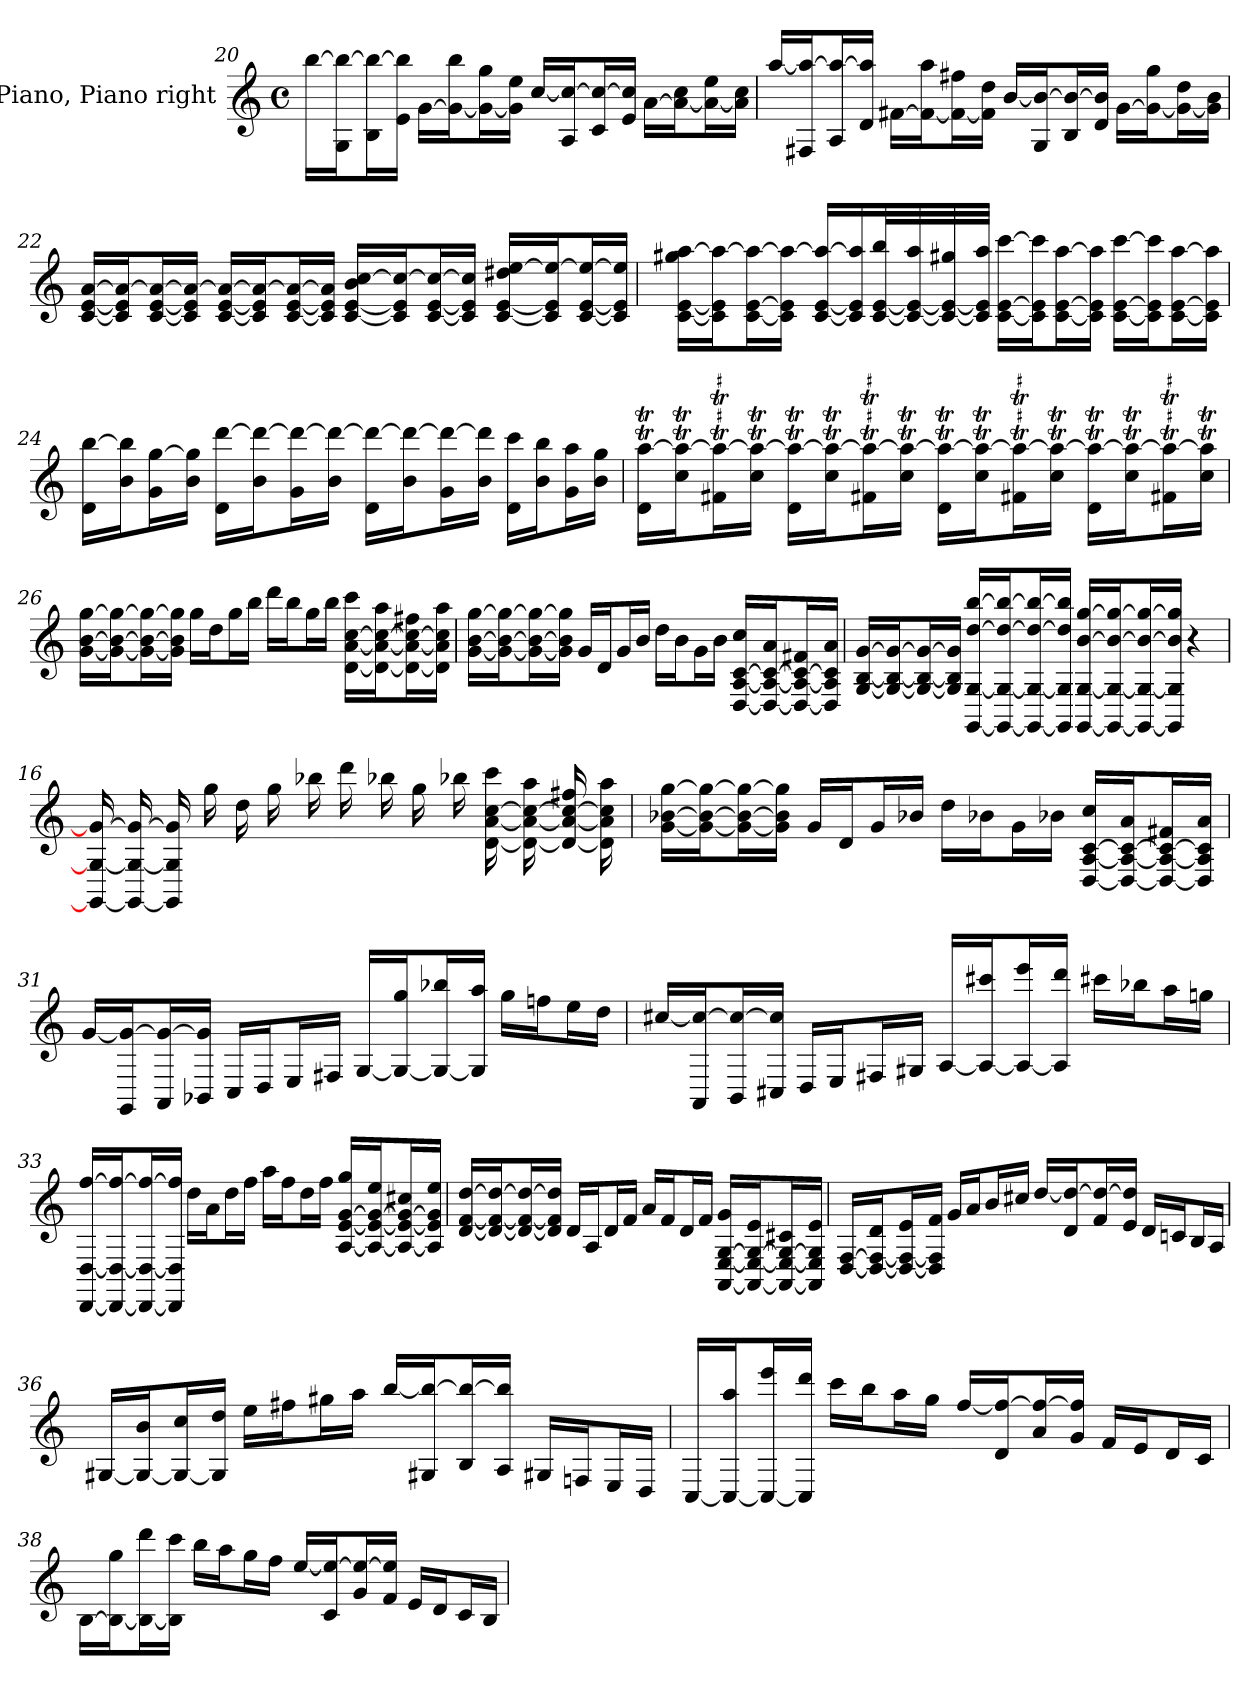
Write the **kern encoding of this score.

**kern
*part1
*staff1
*I"Piano, Piano right
*I'Pno
*clefG2
*k[]
*M4/4
*met(c)
=20
[16bbLL
16G 16bb_J
16B 16bb_L
16e 16bb]JJ
[16gLL
16g_ 16bbJ
16g_ 16ggL
16g] 16eeJJ
[16ccLL
16A 16cc_J
16c 16cc_L
16e 16cc]JJ
[16aLL
16a_ 16ccJ
16a_ 16eeL
16a] 16ccJJ
=21
[16aaLL
16F#X 16aa_J
16A 16aa_L
16d 16aa]JJ
[16f#XLL
16f#_ 16aaJ
16f#_ 16ff#XL
16f#] 16ddJJ
[16bLL
16G 16b_J
16B 16b_L
16d 16b]JJ
[16gLL
16g_ 16ggJ
16g_ 16ddL
16g] 16bJJ
=22
[16c [16e [16aLL
16c] 16e] 16a_J
[16c [16e 16a_L
16c] 16e] 16a_JJ
[16c [16e 16a_LL
16c] 16e] 16a_J
[16c [16e 16a_L
16c] 16e] 16a]JJ
[16c [16e 16b [16ccLL
16c] 16e] 16cc_J
[16c [16e 16cc_L
16c] 16e] 16cc]JJ
[16c [16e 16dd#X [16eeLL
16c] 16e] 16ee_J
[16c [16e 16ee_L
16c] 16e] 16ee]JJ
=23
[16c [16e 16gg#X [16aaLL
16c] 16e] 16aa_J
[16c [16e 16aa_L
16c] 16e] 16aa_JJ
[16c [16e 16aa_LL
16c] 16e] 16aa]
[32c [32e 32bbL
32c_ 32e_ 32aa
32c_ 32e_ 32gg#X
32c] 32e] 32aaJJJ
[16c [16e [16cccLL
16c] 16e] 16ccc]J
[16c [16e [16aaL
16c] 16e] 16aa]JJ
[16c [16e [16cccLL
16c] 16e] 16ccc]J
[16c [16e [16aaL
16c] 16e] 16aa]JJ
=24
16d [16bbLL
16b 16bb]J
16g [16ggL
16b 16gg]JJ
16d [16dddLL
16b 16ddd_J
16g 16ddd_L
16b 16ddd_JJ
16d 16ddd_LL
16b 16ddd_J
16g 16ddd_L
16b 16ddd]JJ
16d 16cccLL
16b 16bbJ
16g 16aaL
16b 16ggJJ
=25
16dT [16aaTLL
16ccT 16aa_TJ
16f#XT 16aa_TL
16ccT 16aa_TJJ
16dT 16aa_TLL
16ccT 16aa_TJ
16f#XT 16aa_TL
16ccT 16aa_TJJ
16dT 16aa_TLL
16ccT 16aa_TJ
16f#XT 16aa_TL
16ccT 16aa_TJJ
16dT 16aa_TLL
16ccT 16aa_TJ
16f#XT 16aa_TL
16ccT 16aa]TJJ
=26
[16g [16b [16ggLL
16g_ 16b_ 16gg_J
16g_ 16b_ 16gg_L
16g] 16b] 16gg]JJ
16ggLL
16ddJ
16ggL
16bbJJ
16dddLL
16bbJ
16ggL
16bbJJ
[16d [16a [16cc 16cccLL
16d_ 16a_ 16cc_ 16aaJ
16d_ 16a_ 16cc_ 16ff#XL
16d] 16a] 16cc] 16aaJJ
=27
[16g [16b [16ggLL
16g_ 16b_ 16gg_J
16g_ 16b_ 16gg_L
16g] 16b] 16gg]JJ
16gLL
16dJ
16gL
16bJJ
16ddLL
16bJ
16gL
16bJJ
[16D [16A [16c 16ccLL
16D_ 16A_ 16c_ 16aJ
16D_ 16A_ 16c_ 16f#XL
16D] 16A] 16c] 16aJJ
=28
[16G [16B [16gLL
16G_ 16B_ 16g_J
16G_ 16B_ 16g_L
16G] 16B] 16g]JJ
[16GG [16G [16dd [16bbLL
16GG_ 16G_ 16dd_ 16bb_J
16GG_ 16G_ 16dd_ 16bb_L
16GG] 16G] 16dd] 16bb]JJ
[16GG [16G [16b [16ggLL
16GG_ 16G_ 16b_ 16gg_J
16GG_ 16G_ 16b_ 16gg_L
16GG] 16G] 16b] 16gg]JJ
4r
=16g
16GG_ 16G_ 16g_
16GG_ 16G_ 16g_
16GG] 16G] 16g]
16gg
16dd
16gg
16bb-X
16ddd
16bb-X
16gg
16bb-X
[16d [16a [16cc 16ccc
16d_ 16a_ 16cc_ 16aa
16d_ 16a_ 16cc_ 16ff#X
16d] 16a] 16cc] 16aa
=30
[16g [16b-X [16ggLL
16g_ 16b-_ 16gg_J
16g_ 16b-_ 16gg_L
16g] 16b-] 16gg]JJ
16gLL
16dJ
16gL
16b-XJJ
16ddLL
16b-XJ
16gL
16b-XJJ
[16D [16A [16c 16ccLL
16D_ 16A_ 16c_ 16aJ
16D_ 16A_ 16c_ 16f#XL
16D] 16A] 16c] 16aJJ
=31
[16gLL
16GG 16g_J
16AA 16g_L
16BB-X 16g]JJ
16CLL
16DJ
16EL
16F#XJJ
[16GLL
16G_ 16ggJ
16G_ 16bb-XL
16G] 16aaJJ
16ggLL
16ffnJ
16eeL
16ddJJ
=32
[16cc#XLL
16AA 16cc#_J
16BB 16cc#_L
16C#X 16cc#]JJ
16DLL
16EJ
16F#XL
16G#XJJ
[16ALL
16A_ 16ccc#XJ
16A_ 16eeeL
16A] 16dddJJ
16ccc#XLL
16bb-XJ
16aaL
16ggnJJ
=33
[16DD [16D [16ffLL
16DD_ 16D_ 16ff_J
16DD_ 16D_ 16ff_L
16DD] 16D] 16ff]JJ
16ddLL
16aJ
16ddL
16ffJJ
16aaLL
16ffJ
16ddL
16ffJJ
[16A [16e [16g 16ggLL
16A_ 16e_ 16g_ 16eeJ
16A_ 16e_ 16g_ 16cc#XL
16A] 16e] 16g] 16eeJJ
=34
[16d [16f [16ddLL
16d_ 16f_ 16dd_J
16d_ 16f_ 16dd_L
16d] 16f] 16dd]JJ
16dLL
16AJ
16dL
16fJJ
16aLL
16fJ
16dL
16fJJ
[16AA [16E [16G 16gLL
16AA_ 16E_ 16G_ 16eJ
16AA_ 16E_ 16G_ 16c#XL
16AA] 16E] 16G] 16eJJ
=35
[16D [16FLL
16D_ 16F_ 16dJ
16D_ 16F_ 16eL
16D] 16F] 16fJJ
16gLL
16aJ
16bL
16cc#XJJ
[16ddLL
16d 16dd_J
16f 16dd_L
16e 16dd]JJ
16dLL
16cnJ
16BL
16AJJ
=36
[16G#XLL
16G#_ 16bJ
16G#_ 16ccL
16G#] 16ddJJ
16eeLL
16ff#XJ
16gg#XL
16aaJJ
[16bbLL
16G#X 16bb_J
16B 16bb_L
16A 16bb]JJ
16G#XLL
16FnJ
16EL
16DJJ
=37
[16CLL
16C_ 16aaJ
16C_ 16eeeL
16C] 16dddJJ
16cccLL
16bbJ
16aaL
16ggJJ
[16ffLL
16d 16ff_J
16a 16ff_L
16g 16ff]JJ
16fLL
16eJ
16dL
16cJJ
=38
[16BLL
16B_ 16ggJ
16B_ 16dddL
16B] 16cccJJ
16bbLL
16aaJ
16ggL
16ffJJ
[16eeLL
16c 16ee_J
16g 16ee_L
16f 16ee]JJ
16eLL
16dJ
16cL
16BJJ
=
*-
